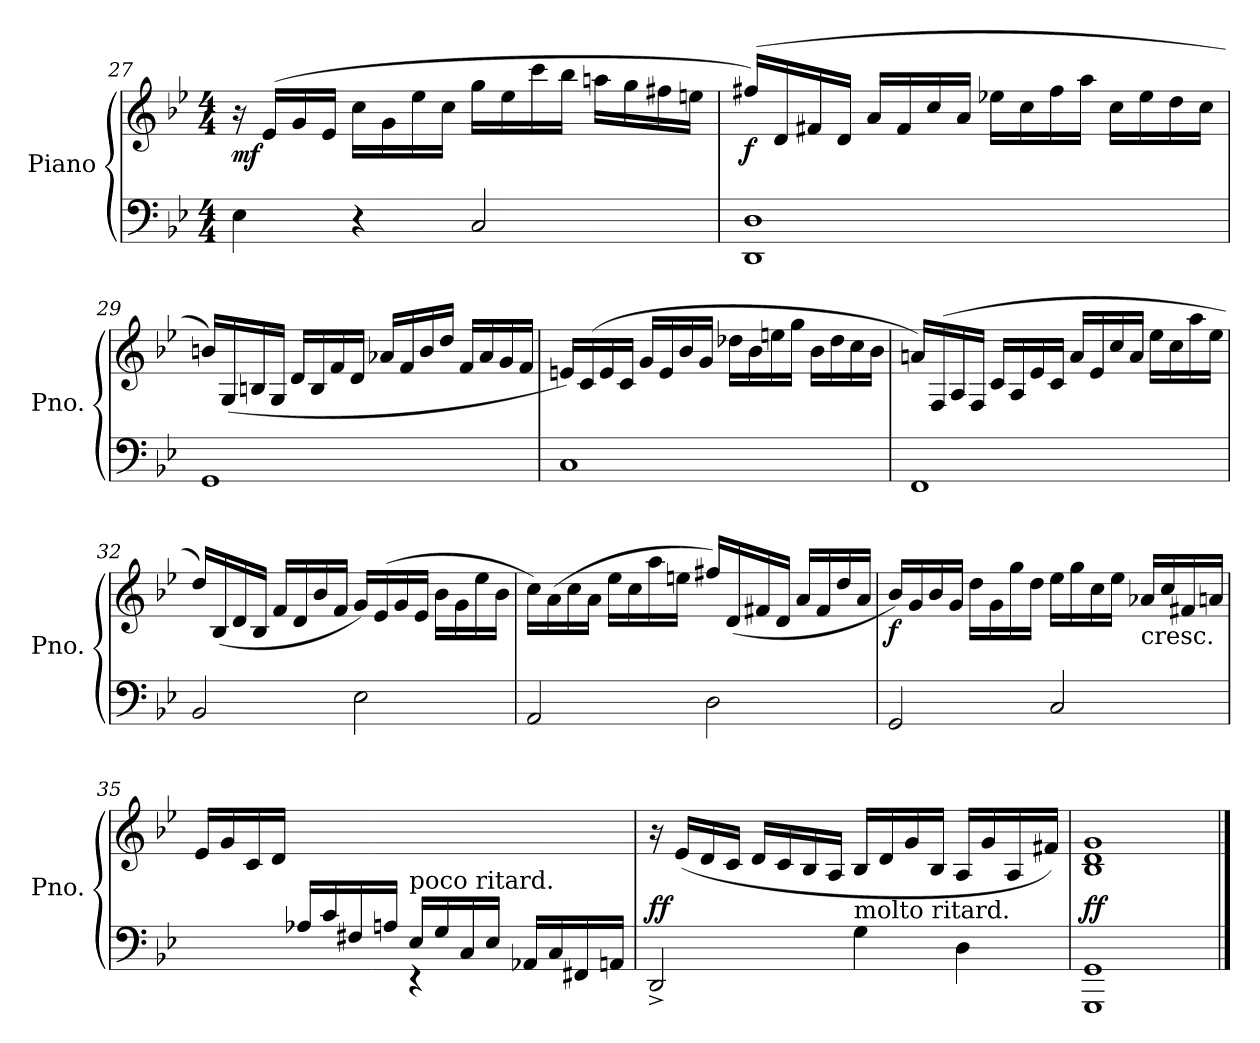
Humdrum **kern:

**kern	**kern	**dynam
*part1	*part1	*part1
*staff2	*staff1	*staff1/2
*I"Piano	*	*
*I'Pno.	*	*
*clefF4	*clefG2	*
*k[b-e-]	*k[b-e-]	*
*M4/4	*M4/4	*
=27	=27	=27
!	!	!LO:DY:b
4E-\	16r	mf
.	(16e-/LL	.
.	16g/	.
.	16e-/JJ	.
4r	16cc\LL	.
.	16g\	.
.	16ee-\	.
.	16cc\JJ	.
2C/	16gg\LL	.
.	16ee-\	.
.	16ccc\	.
.	16bb-\JJ	.
.	16aan\LL	.
.	16gg\	.
.	16ff#X\	.
.	16een\JJ	.
!!LO:LB:g=z
=28	=28	=28
!	!	!LO:DY:b
1DD 1D	(16ff#X/LL)	f
.	16d/	.
.	16f#X/	.
.	16d/JJ	.
.	16a/LL	.
.	16f#/	.
.	16cc/	.
.	16a/JJ	.
.	16ee-X\LL	.
.	16cc\	.
.	16ff#\	.
.	16aa\JJ	.
.	16cc\LL	.
.	16ee-\	.
.	16dd\	.
.	16cc\JJ	.
=29	=29	=29
1GG	16bn/LL)	.
.	(>16G/	.
.	16Bn/	.
.	16G/JJ	.
.	16d/LL	.
.	16B/	.
.	16f/	.
.	16d/JJ	.
.	16a-X/LL	.
.	16f/	.
.	16b/	.
.	16dd/JJ	.
.	16f/LL	.
.	16a-/	.
.	16g/	.
.	16f/JJ	.
!!LO:LB:g=z
=30	=30	=30
1C	16en/LL)	.
.	(16c/	.
.	16e/	.
.	16c/JJ	.
.	16g/LL	.
.	16e/	.
.	16b-/	.
.	16g/JJ	.
.	16dd-X\LL	.
.	16b-\	.
.	16een\	.
.	16gg\JJ	.
.	16b-\LL	.
.	16dd-\	.
.	16cc\	.
.	16b-\JJ	.
=31	=31	=31
1FF	16an/LL)	.
.	(16F/	.
.	16A/	.
.	16F/JJ	.
.	16c/LL	.
.	16A/	.
.	16e-/	.
.	16c/JJ	.
.	16a/LL	.
.	16e-/	.
.	16cc/	.
.	16a/JJ	.
.	16ee-\LL	.
.	16cc\	.
.	16aa\	.
.	16ee-\JJ	.
!!LO:PB:g=z
=32	=32	=32
2BB-/	16dd/LL)	.
.	(>16B-/	.
.	16d/	.
.	16B-/JJ	.
.	16f/LL	.
.	16d/	.
.	16b-/	.
.	16f/JJ	.
2E-\	16g/LL)	.
.	(16e-/	.
.	16g/	.
.	16e-/JJ	.
.	16b-\LL	.
.	16g\	.
.	16ee-\	.
.	16b-\JJ	.
=33	=33	=33
2AA/	16cc\LL)	.
.	(16a\	.
.	16cc\	.
.	16a\JJ	.
.	16ee-\LL	.
.	16cc\	.
.	16aa\	.
.	16een\JJ	.
2D\	16ff#X/LL)	.
.	(>16d/	.
.	16f#X/	.
.	16d/JJ	.
.	16a/LL	.
.	16f#/	.
.	16dd/	.
.	16a/JJ	.
!!LO:LB:g=z
=34	=34	=34
!	!	!LO:DY:b
2GG/	16b-/LL)	f
.	(16g/	.
.	16b-/	.
.	16g/JJ	.
.	16dd\LL	.
.	16g\	.
.	16gg\	.
.	16dd\JJ	.
2C/	16ee-\LL	.
.	16gg\	.
.	16cc\	.
.	16ee-\JJ	.
!	!LO:TX:b:t=cresc.	!
.	16a-X/LL	.
.	16cc/	.
.	16f#X/	.
.	16an/JJ	.
=35	=35	=35
*^	*	*
4ryy	2ryy	16e-/LL	.
.	.	16g/	.
.	.	16c/	.
.	.	16d/JJ	.
16A-X/LL	.	4ryy	.
16c/	.	.	.
16F#X/	.	.	.
16An/JJ	.	.	.
!LO:TX:a:t=poco ritard.	!	!	!
16E-/LL	4r	2ryy	.
16G/	.	.	.
16C/	.	.	.
16E-/JJ	.	.	.
16AA-X/LL	4ryy	.	.
16C/	.	.	.
16FF#X/	.	.	.
16AAn/JJ	.	.	.
*v	*v	*	*
!!LO:LB:g=z
=36	=36	=36
!	!	!LO:DY:a=2
2DD^/)	16r	ff
.	(>16e-/LL	.
.	16d/	.
.	16c/JJ	.
.	16d/LL	.
.	16c/	.
.	16B-/	.
.	16A/JJ	.
!	!LO:TX:b:t=molto ritard.	!
4G\	16B-/LL	.
.	16d/	.
.	16g/	.
.	16B-/JJ	.
4D\	16A/LL	.
.	16g/	.
.	16A/	.
.	16f#X/JJ)	.
=37	=37	=37
!	!	!LO:DY:a=2
1GGG 1GG	1B- 1d 1g	ff
==	==	==
*-	*-	*-
